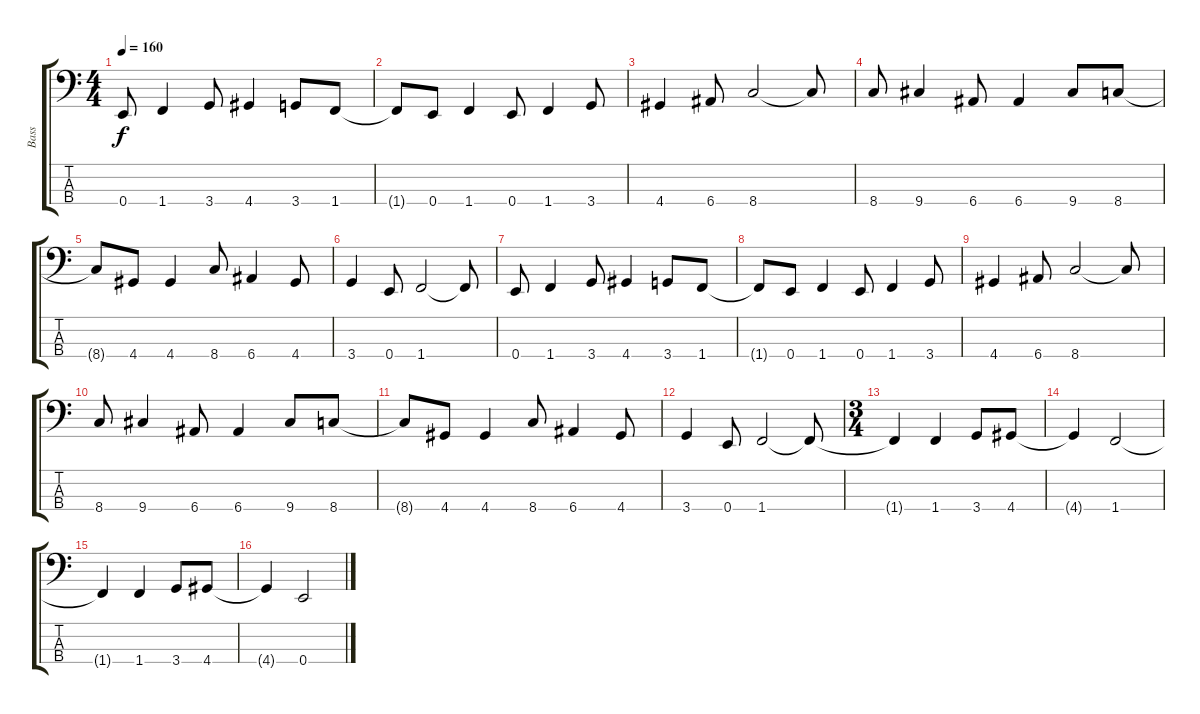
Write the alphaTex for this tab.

\track ("Bass" "Bass") {instrument electricbasspick}
\staff {score tabs}
\tuning (G2 D2 A1 E1) {hide}
\ts (4 4)
\tempo 160
\clef f4
\ks c
0.4.8{dy f} 1.4.4 3.4.8 4.4.4 3.4.8 1.4.8 |
1.4{t}.8 0.4.8 1.4.4 0.4.8 1.4.4 3.4.8 |
4.4.4 6.4.8 8.4.2 8.4{t}.8 |
8.4.8 9.4.4 6.4.8 6.4.4 9.4.8 8.4.8 |
8.4{t}.8 4.4.8 4.4.4 8.4.8 6.4.4 4.4.8 |
3.4.4 0.4.8 1.4.2 1.4{t}.8 |
0.4.8 1.4.4 3.4.8 4.4.4 3.4.8 1.4.8 |
1.4{t}.8 0.4.8 1.4.4 0.4.8 1.4.4 3.4.8 |
4.4.4 6.4.8 8.4.2 8.4{t}.8 |
8.4.8 9.4.4 6.4.8 6.4.4 9.4.8 8.4.8 |
8.4{t}.8 4.4.8 4.4.4 8.4.8 6.4.4 4.4.8 |
3.4.4 0.4.8 1.4.2 1.4{t}.8 |
\ts (3 4)
1.4{t}.4 1.4.4 3.4.8 4.4.8 |
4.4{t}.4 1.4.2 |
1.4{t}.4 1.4.4 3.4.8 4.4.8 |
4.4{t}.4 0.4.2
